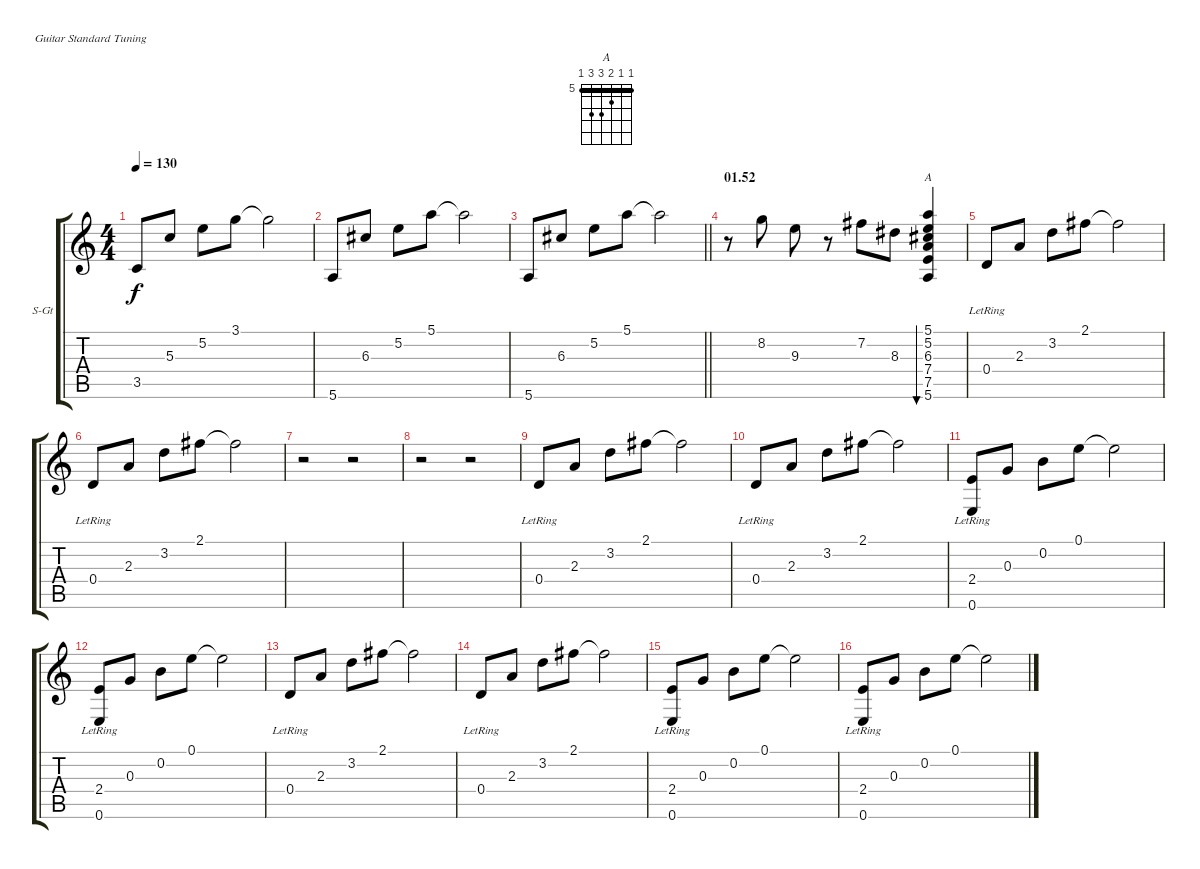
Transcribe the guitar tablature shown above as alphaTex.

\bracketExtendMode groupsimilarinstruments
\firstSystemTrackNameOrientation horizontal
\otherSystemsTrackNameOrientation horizontal
\track ("Паук" "S-Gt") {instrument acousticguitarsteel}
\staff {score tabs}
\tuning (E4 B3 G3 D3 A2 E2)
\chord ("A" 5 5 6 7 7 5) {firstfret 5 barre (5 5)}
\ts (4 4)
\tempo 130
\clef g2
\ks c
3.5.8{dy f} 5.3.8 5.2.8 3.1.8 3.1{t}.2 |
5.6.8 6.3.8 5.2.8 5.1.8 5.1{t}.2 |
\barLineRight lightlight
5.6.8 6.3.8 5.2.8 5.1.8 5.1{t}.2 |
\section ("" "01.52")
r.8 8.2.8 9.3.8 r.8 7.2.8 8.3.8 (5.1 5.2 6.3 7.4 7.5 5.6).4{bu 60 ch "A"} |
0.4{lr}.8 2.3.8 3.2.8 2.1.8 2.1{t}.2 |
0.4{lr}.8 2.3.8 3.2.8 2.1.8 2.1{t}.2 |
r.2 r.2 |
r.2 r.2 |
0.4{lr}.8 2.3.8 3.2.8 2.1.8 2.1{t}.2 |
0.4{lr}.8 2.3.8 3.2.8 2.1.8 2.1{t}.2 |
(2.4{lr} 0.6{lr}).8 0.3.8 0.2.8 0.1.8 0.1{t}.2 |
(2.4{lr} 0.6{lr}).8 0.3.8 0.2.8 0.1.8 0.1{t}.2 |
0.4{lr}.8 2.3.8 3.2.8 2.1.8 2.1{t}.2 |
0.4{lr}.8 2.3.8 3.2.8 2.1.8 2.1{t}.2 |
(2.4{lr} 0.6{lr}).8 0.3.8 0.2.8 0.1.8 0.1{t}.2 |
(2.4{lr} 0.6{lr}).8 0.3.8 0.2.8 0.1.8 0.1{t}.2
